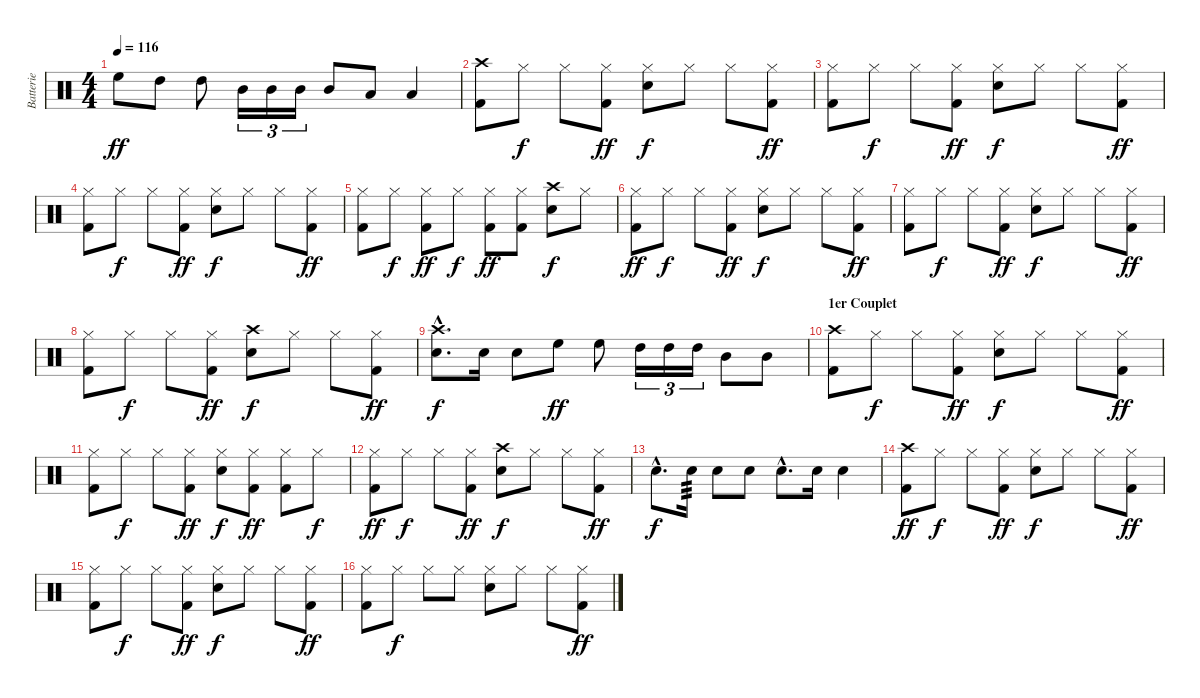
\track ("Batterie" "Batterie") {instrument percussion}
\staff {score}
\articulation defaults
\ts (4 4)
\tempo 116
\clef neutral
\ks c "High Floor Tom (hit)".8{dy ff} "High Tom (hit)".8 "High Tom (hit)".8 "Mid Tom (hit)".16{tu (3 2)} "Mid Tom (hit)".16{tu (3 2)} "Mid Tom (hit)".16{tu (3 2)} "Mid Tom (hit)".8 "Low Tom (hit)".8 "Low Tom (hit)".4
|
("Crash high (hit)" "Kick (hit) 2").8 "Hi-Hat (closed)".8{dy f} "Hi-Hat (closed)".8 ("Hi-Hat (closed)" "Kick (hit) 2").8{dy ff} ("Hi-Hat (closed)" "Snare (hit) 2").8{dy f} "Hi-Hat (closed)".8 "Hi-Hat (closed)".8 ("Hi-Hat (closed)" "Kick (hit) 2").8{dy ff} |
("Hi-Hat (closed)" "Kick (hit) 2").8 "Hi-Hat (closed)".8{dy f} "Hi-Hat (closed)".8 ("Hi-Hat (closed)" "Kick (hit) 2").8{dy ff} ("Hi-Hat (closed)" "Snare (hit) 2").8{dy f} "Hi-Hat (closed)".8 "Hi-Hat (closed)".8 ("Hi-Hat (closed)" "Kick (hit) 2").8{dy ff} |
("Hi-Hat (closed)" "Kick (hit) 2").8 "Hi-Hat (closed)".8{dy f} "Hi-Hat (closed)".8 ("Hi-Hat (closed)" "Kick (hit) 2").8{dy ff} ("Hi-Hat (closed)" "Snare (hit) 2").8{dy f} "Hi-Hat (closed)".8 "Hi-Hat (closed)".8 ("Hi-Hat (closed)" "Kick (hit) 2").8{dy ff} |
("Hi-Hat (closed)" "Kick (hit) 2").8 "Hi-Hat (closed)".8{dy f} ("Hi-Hat (closed)" "Kick (hit) 2").8{dy ff} "Hi-Hat (closed)".8{dy f} ("Hi-Hat (closed)" "Kick (hit) 2").8{dy ff} ("Hi-Hat (closed)" "Kick (hit) 2").8 ("Crash high (hit)" "Snare (hit) 2").8{dy f} "Hi-Hat (closed)".8 |
("Hi-Hat (closed)" "Kick (hit) 2").8{dy ff} "Hi-Hat (closed)".8{dy f} "Hi-Hat (closed)".8 ("Hi-Hat (closed)" "Kick (hit) 2").8{dy ff} ("Hi-Hat (closed)" "Snare (hit) 2").8{dy f} "Hi-Hat (closed)".8 "Hi-Hat (closed)".8 ("Hi-Hat (closed)" "Kick (hit) 2").8{dy ff} |
("Hi-Hat (closed)" "Kick (hit) 2").8 "Hi-Hat (closed)".8{dy f} "Hi-Hat (closed)".8 ("Hi-Hat (closed)" "Kick (hit) 2").8{dy ff} ("Hi-Hat (closed)" "Snare (hit) 2").8{dy f} "Hi-Hat (closed)".8 "Hi-Hat (closed)".8 ("Hi-Hat (closed)" "Kick (hit) 2").8{dy ff} |
("Hi-Hat (closed)" "Kick (hit) 2").8 "Hi-Hat (closed)".8{dy f} "Hi-Hat (closed)".8 ("Hi-Hat (closed)" "Kick (hit) 2").8{dy ff} ("Crash high (hit)" "Snare (hit) 2").8{dy f} "Hi-Hat (closed)".8 "Hi-Hat (closed)".8 ("Hi-Hat (closed)" "Kick (hit) 2").8{dy ff} |
("Crash high (hit)"{hac} "Snare (hit) 2"{hac}).8{d dy f} "Snare (hit) 2".16 "Snare (hit) 2".8 "High Floor Tom (hit)".8{dy ff} "High Floor Tom (hit)".8 "High Tom (hit)".16{tu (3 2)} "High Tom (hit)".16{tu (3 2)} "High Tom (hit)".16{tu (3 2)} "Mid Tom (hit)".8 "Mid Tom (hit)".8 |
\section ("" "1er Couplet")
("Crash high (hit)" "Kick (hit) 2").8 "Hi-Hat (closed)".8{dy f} "Hi-Hat (closed)".8 ("Hi-Hat (closed)" "Kick (hit) 2").8{dy ff} ("Hi-Hat (closed)" "Snare (hit) 2").8{dy f} "Hi-Hat (closed)".8 "Hi-Hat (closed)".8 ("Hi-Hat (closed)" "Kick (hit) 2").8{dy ff} |
("Hi-Hat (closed)" "Kick (hit) 2").8 "Hi-Hat (closed)".8{dy f} "Hi-Hat (closed)".8 ("Hi-Hat (closed)" "Kick (hit) 2").8{dy ff} ("Hi-Hat (closed)" "Snare (hit) 2").8{dy f} ("Hi-Hat (closed)" "Kick (hit) 2").8{dy ff} ("Hi-Hat (closed)" "Kick (hit) 2").8 "Hi-Hat (closed)".8{dy f} |
("Hi-Hat (closed)" "Kick (hit) 2").8{dy ff} "Hi-Hat (closed)".8{dy f} "Hi-Hat (closed)".8 ("Hi-Hat (closed)" "Kick (hit) 2").8{dy ff} ("Crash high (hit)" "Snare (hit) 2").8{dy f} "Hi-Hat (closed)".8 "Hi-Hat (closed)".8 ("Hi-Hat (closed)" "Kick (hit) 2").8{dy ff} |
"Snare (hit) 2"{hac}.8{d dy f} "Snare (hit) 2".16{tp 3} "Snare (hit) 2".8 "Snare (hit) 2".8 "Snare (hit) 2"{hac}.8{d} "Snare (hit) 2".16 "Snare (hit) 2".4 |
("Crash high (hit)" "Kick (hit) 2").8{dy ff} "Hi-Hat (closed)".8{dy f} "Hi-Hat (closed)".8 ("Hi-Hat (closed)" "Kick (hit) 2").8{dy ff} ("Hi-Hat (closed)" "Snare (hit) 2").8{dy f} "Hi-Hat (closed)".8 "Hi-Hat (closed)".8 ("Hi-Hat (closed)" "Kick (hit) 2").8{dy ff} |
("Hi-Hat (closed)" "Kick (hit) 2").8 "Hi-Hat (closed)".8{dy f} "Hi-Hat (closed)".8 ("Hi-Hat (closed)" "Kick (hit) 2").8{dy ff} ("Hi-Hat (closed)" "Snare (hit) 2").8{dy f} "Hi-Hat (closed)".8 "Hi-Hat (closed)".8 ("Hi-Hat (closed)" "Kick (hit) 2").8{dy ff} |
("Hi-Hat (closed)" "Kick (hit) 2").8 "Hi-Hat (closed)".8{dy f} "Hi-Hat (closed)".8 "Hi-Hat (closed)".8 ("Hi-Hat (closed)" "Snare (hit) 2").8 "Hi-Hat (closed)".8 "Hi-Hat (closed)".8 ("Hi-Hat (closed)" "Kick (hit) 2").8{dy ff}
